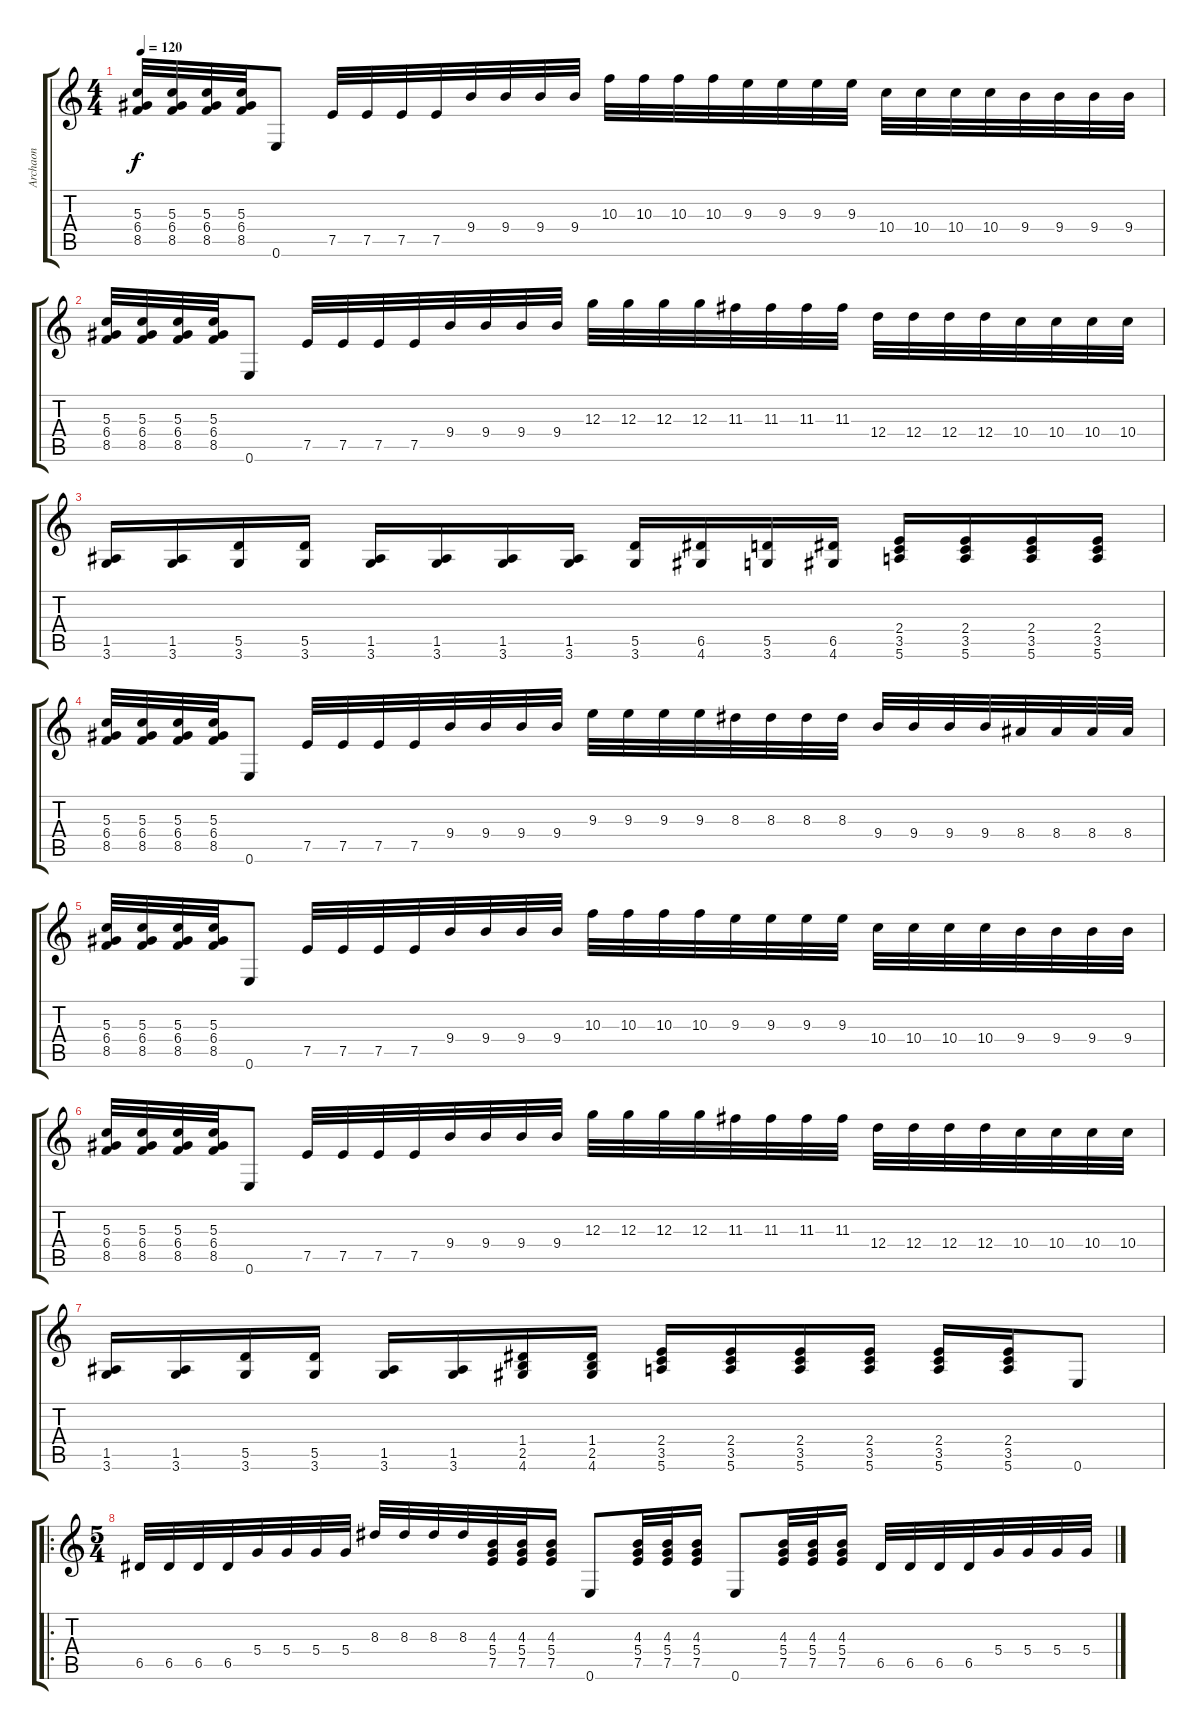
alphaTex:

\track ("Archaon" "Archaon") {instrument distortionguitar}
\staff {score tabs}
\tuning (E4 B3 G3 D3 A2 E2) {hide}
\ts (4 4)
\tempo 120
\clef g2
\ks c
(5.3 6.4 8.5).32{dy f} (5.3 6.4 8.5).32 (5.3 6.4 8.5).32 (5.3 6.4 8.5).32 0.6.8 7.5.32 7.5.32 7.5.32 7.5.32 9.4.32 9.4.32 9.4.32 9.4.32 10.3.32 10.3.32 10.3.32 10.3.32 9.3.32 9.3.32 9.3.32 9.3.32 10.4.32 10.4.32 10.4.32 10.4.32 9.4.32 9.4.32 9.4.32 9.4.32 |
(5.3 6.4 8.5).32 (5.3 6.4 8.5).32 (5.3 6.4 8.5).32 (5.3 6.4 8.5).32 0.6.8 7.5.32 7.5.32 7.5.32 7.5.32 9.4.32 9.4.32 9.4.32 9.4.32 12.3.32 12.3.32 12.3.32 12.3.32 11.3.32 11.3.32 11.3.32 11.3.32 12.4.32 12.4.32 12.4.32 12.4.32 10.4.32 10.4.32 10.4.32 10.4.32 |
(1.5 3.6).16 (1.5 3.6).16 (5.5 3.6).16 (5.5 3.6).16 (1.5 3.6).16 (1.5 3.6).16 (1.5 3.6).16 (1.5 3.6).16 (5.5 3.6).16 (6.5 4.6).16 (5.5 3.6).16 (6.5 4.6).16 (2.4 3.5 5.6).16 (2.4 3.5 5.6).16 (2.4 3.5 5.6).16 (2.4 3.5 5.6).16 |
(5.3 6.4 8.5).32 (5.3 6.4 8.5).32 (5.3 6.4 8.5).32 (5.3 6.4 8.5).32 0.6.8 7.5.32 7.5.32 7.5.32 7.5.32 9.4.32 9.4.32 9.4.32 9.4.32 9.3.32 9.3.32 9.3.32 9.3.32 8.3.32 8.3.32 8.3.32 8.3.32 9.4.32 9.4.32 9.4.32 9.4.32 8.4.32 8.4.32 8.4.32 8.4.32 |
(5.3 6.4 8.5).32 (5.3 6.4 8.5).32 (5.3 6.4 8.5).32 (5.3 6.4 8.5).32 0.6.8 7.5.32 7.5.32 7.5.32 7.5.32 9.4.32 9.4.32 9.4.32 9.4.32 10.3.32 10.3.32 10.3.32 10.3.32 9.3.32 9.3.32 9.3.32 9.3.32 10.4.32 10.4.32 10.4.32 10.4.32 9.4.32 9.4.32 9.4.32 9.4.32 |
(5.3 6.4 8.5).32 (5.3 6.4 8.5).32 (5.3 6.4 8.5).32 (5.3 6.4 8.5).32 0.6.8 7.5.32 7.5.32 7.5.32 7.5.32 9.4.32 9.4.32 9.4.32 9.4.32 12.3.32 12.3.32 12.3.32 12.3.32 11.3.32 11.3.32 11.3.32 11.3.32 12.4.32 12.4.32 12.4.32 12.4.32 10.4.32 10.4.32 10.4.32 10.4.32 |
(1.5 3.6).16 (1.5 3.6).16 (5.5 3.6).16 (5.5 3.6).16 (1.5 3.6).16 (1.5 3.6).16 (1.4 2.5 4.6).16 (1.4 2.5 4.6).16 (2.4 3.5 5.6).16 (2.4 3.5 5.6).16 (2.4 3.5 5.6).16 (2.4 3.5 5.6).16 (2.4 3.5 5.6).16 (2.4 3.5 5.6).16 0.6.8 |
\ro
\ts (5 4)
6.5.32 6.5.32 6.5.32 6.5.32 5.4.32 5.4.32 5.4.32 5.4.32 8.3.32 8.3.32 8.3.32 8.3.32 (4.3 5.4 7.5).32 (4.3 5.4 7.5).32 (4.3 5.4 7.5).16 0.6.8 (4.3 5.4 7.5).32 (4.3 5.4 7.5).32 (4.3 5.4 7.5).16 0.6.8 (4.3 5.4 7.5).32 (4.3 5.4 7.5).32 (4.3 5.4 7.5).16 6.5.32 6.5.32 6.5.32 6.5.32 5.4.32 5.4.32 5.4.32 5.4.32
